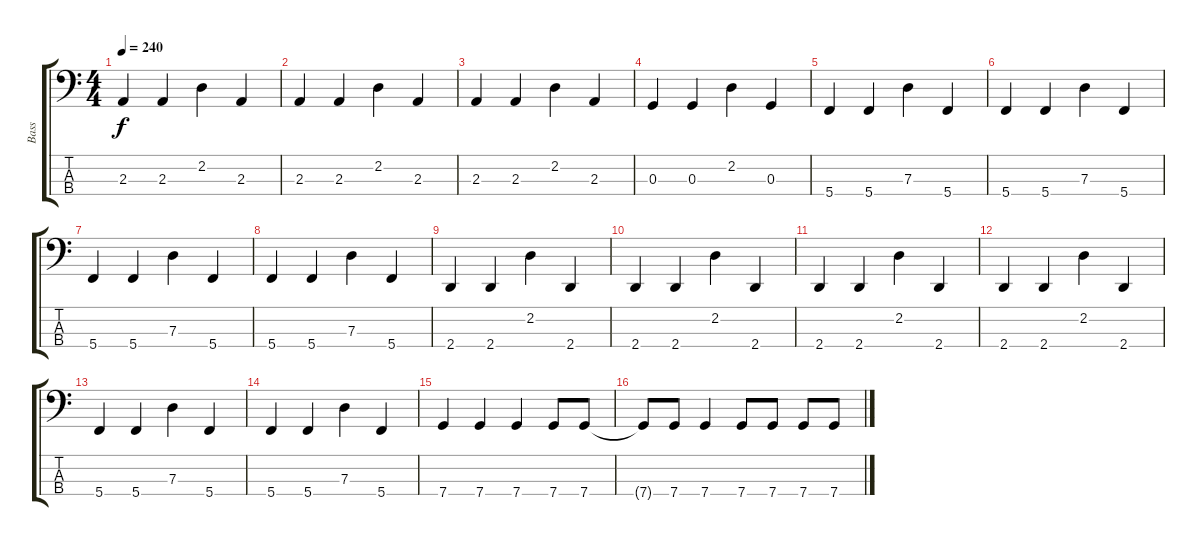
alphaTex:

\track ("Bass" "Bass") {instrument electricbassfinger}
\staff {score tabs}
\tuning (F2 C2 G1 C1) {hide}
\ts (4 4)
\tempo 240
\clef f4
\ks c
2.3.4{dy f} 2.3.4 2.2.4 2.3.4 |
2.3.4 2.3.4 2.2.4 2.3.4 |
2.3.4 2.3.4 2.2.4 2.3.4 |
0.3.4 0.3.4 2.2.4 0.3.4 |
5.4.4 5.4.4 7.3.4 5.4.4 |
5.4.4 5.4.4 7.3.4 5.4.4 |
5.4.4 5.4.4 7.3.4 5.4.4 |
5.4.4 5.4.4 7.3.4 5.4.4 |
2.4.4 2.4.4 2.2.4 2.4.4 |
2.4.4 2.4.4 2.2.4 2.4.4 |
2.4.4 2.4.4 2.2.4 2.4.4 |
2.4.4 2.4.4 2.2.4 2.4.4 |
5.4.4 5.4.4 7.3.4 5.4.4 |
5.4.4 5.4.4 7.3.4 5.4.4 |
7.4.4 7.4.4 7.4.4 7.4.8 7.4.8 |
7.4{t}.8 7.4.8 7.4.4 7.4.8 7.4.8 7.4.8 7.4.8
